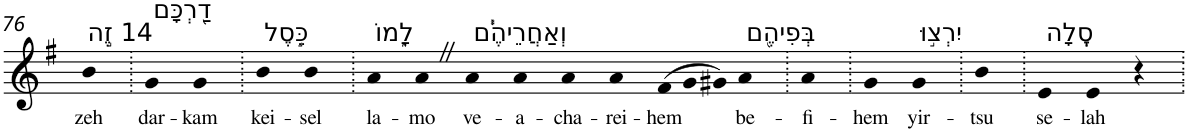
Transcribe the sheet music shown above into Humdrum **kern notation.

**kern	**text
*part1	*part1
*staff1	*staff1
*I"Piano	*
*I'Pno	*
!!LO:PB:g=z
*clefG2	*
*k[f#]	*
*G:	*
=76	=76
!LO:TX:a:t=14 זֶ֣ה	!
!	!LO:LY:b
4b	zeh
=77.	=77.
!LO:TX:a:t=דַ֭רְכָּם	!
!	!LO:LY:b
4g	dar-
!	!LO:LY:b
4g	-kam
=78.	=78.
!LO:TX:a:t=כֵּ֣סֶל	!
!	!LO:LY:b
4b	kei-
!	!LO:LY:b
4b	-sel
=79.	=79.
!LO:TX:a:t=לָ֑מוֹ	!
!	!LO:LY:b
4a	la-
!	!LO:LY:b
4aZ	-mo
!LO:TX:a:t=וְאַחֲרֵיהֶ֓ם	!
!	!LO:LY:b
4a	ve-
!	!LO:LY:b
4a	-a-
!	!LO:LY:b
4a	-cha-
!	!LO:LY:b
4a	-rei-
*Xtuplet	*
!	!LO:LY:b
(>12f#	-hem
12g	.
12g#X)	.
!LO:TX:a:t=בְּפִיהֶ֖ם	!
!	!LO:LY:b
4a	be-
=80.	=80.
!	!LO:LY:b
4a	-fi-
=81.	=81.
!	!LO:LY:b
4g	-hem
!LO:TX:a:t=יִרְצ֣וּ	!
!	!LO:LY:b
4g	yir-
=82.	=82.
!	!LO:LY:b
4b	-tsu
=83.	=83.
!LO:TX:a:t=סֶֽלָה	!
!	!LO:LY:b
4e	se-
!	!LO:LY:b
4e	-lah
4r	.
=.	=.
*-	*-
